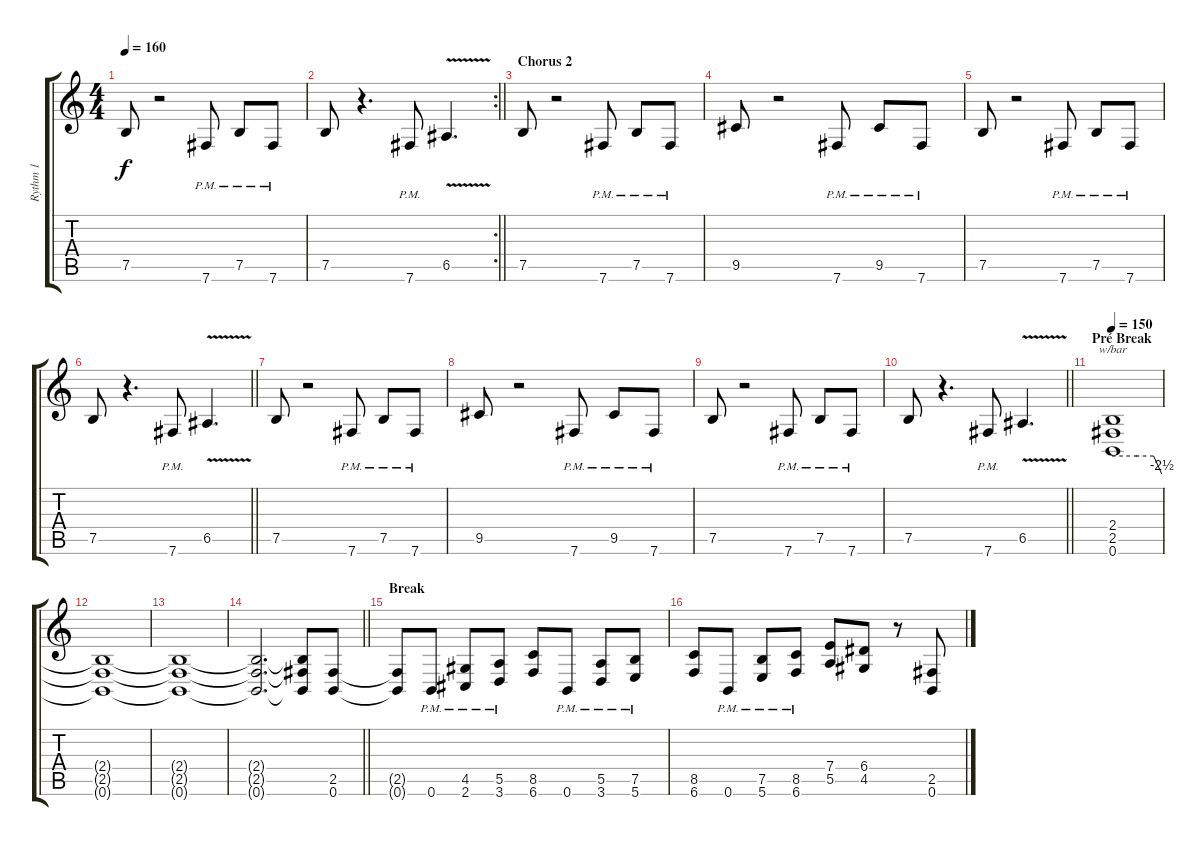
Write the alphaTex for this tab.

\track ("Rythm 1" "Rythm 1") {instrument overdrivenguitar}
\staff {score tabs}
\tuning (B3 Gb3 D3 A2 E2 B1) {hide}
\ts (4 4)
\tempo 160
\clef g2
\ks c
7.5.8{dy f} r.2 7.6{pm}.8 7.5{pm}.8 7.6{pm}.8 |
\rc 2
\barLineRight lightlight
7.5.8 r.4{d} 7.6{pm}.8 6.5{v}.4{d} |
\section ("" "Chorus 2")
7.5.8 r.2 7.6{pm}.8 7.5{pm}.8 7.6{pm}.8 |
9.5.8 r.2 7.6{pm}.8 9.5{pm}.8 7.6{pm}.8 |
7.5.8 r.2 7.6{pm}.8 7.5{pm}.8 7.6{pm}.8 |
\barLineRight lightlight
7.5.8 r.4{d} 7.6{pm}.8 6.5{v}.4{d} |
7.5.8 r.2 7.6{pm}.8 7.5{pm}.8 7.6{pm}.8 |
9.5.8 r.2 7.6{pm}.8 9.5{pm}.8 7.6{pm}.8 |
7.5.8 r.2 7.6{pm}.8 7.5{pm}.8 7.6{pm}.8 |
\barLineRight lightlight
7.5.8 r.4{d} 7.6{pm}.8 6.5{v}.4{d} |
\section ("" "Pré Break")
\tempo 150
(2.4 2.5 0.6).1{tbe (custom default 0 0 30 0 50 0 60 -10) instrument overdrivenguitar} |
(2.4{t} 2.5{t} 0.6{t}).1 |
(2.4{t} 2.5{t} 0.6{t}).1 |
\barLineRight lightlight
(2.4{t} 2.5{t} 0.6{t}).2{d} (2.4{t} 2.5{t} 0.6{t}).8 (2.5 0.6).8 |
\section ("" "Break")
(2.5{t} 0.6{t}).8 0.6{pm}.8 (4.5{pm} 2.6{pm}).8 (5.5{pm} 3.6{pm}).8 (8.5 6.6).8 0.6{pm}.8 (5.5{pm} 3.6{pm}).8 (7.5{pm} 5.6{pm}).8 |
(8.5 6.6).8 0.6{pm}.8 (7.5{pm} 5.6{pm}).8 (8.5{pm} 6.6{pm}).8 (7.4 5.5).8 (6.4 4.5).8 r.8 (2.5 0.6).8
